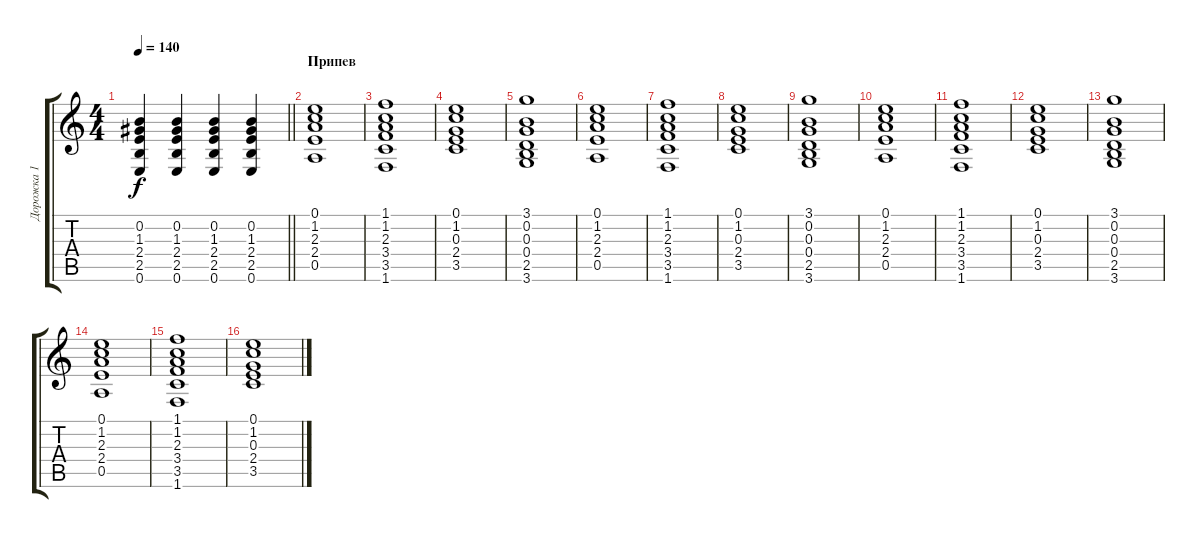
\track ("Дорожка 1" "Дорожка 1") {instrument acousticguitarsteel}
\staff {score tabs}
\tuning (E4 B3 G3 D3 A2 E2) {hide}
\ts (4 4)
\tempo 140
\clef g2
\barLineRight lightlight
\ks c
(0.2 1.3 2.4 2.5 0.6).4{dy f} (0.2 1.3 2.4 2.5 0.6).4 (0.2 1.3 2.4 2.5 0.6).4 (0.2 1.3 2.4 2.5 0.6).4 |
\section ("" "Припев")
(0.1 1.2 2.3 2.4 0.5).1 |
(1.1 1.2 2.3 3.4 3.5 1.6).1 |
(0.1 1.2 0.3 2.4 3.5).1 |
(3.1 0.2 0.3 0.4 2.5 3.6).1 |
(0.1 1.2 2.3 2.4 0.5).1 |
(1.1 1.2 2.3 3.4 3.5 1.6).1 |
(0.1 1.2 0.3 2.4 3.5).1 |
(3.1 0.2 0.3 0.4 2.5 3.6).1 |
(0.1 1.2 2.3 2.4 0.5).1 |
(1.1 1.2 2.3 3.4 3.5 1.6).1 |
(0.1 1.2 0.3 2.4 3.5).1 |
(3.1 0.2 0.3 0.4 2.5 3.6).1 |
(0.1 1.2 2.3 2.4 0.5).1 |
(1.1 1.2 2.3 3.4 3.5 1.6).1 |
(0.1 1.2 0.3 2.4 3.5).1
